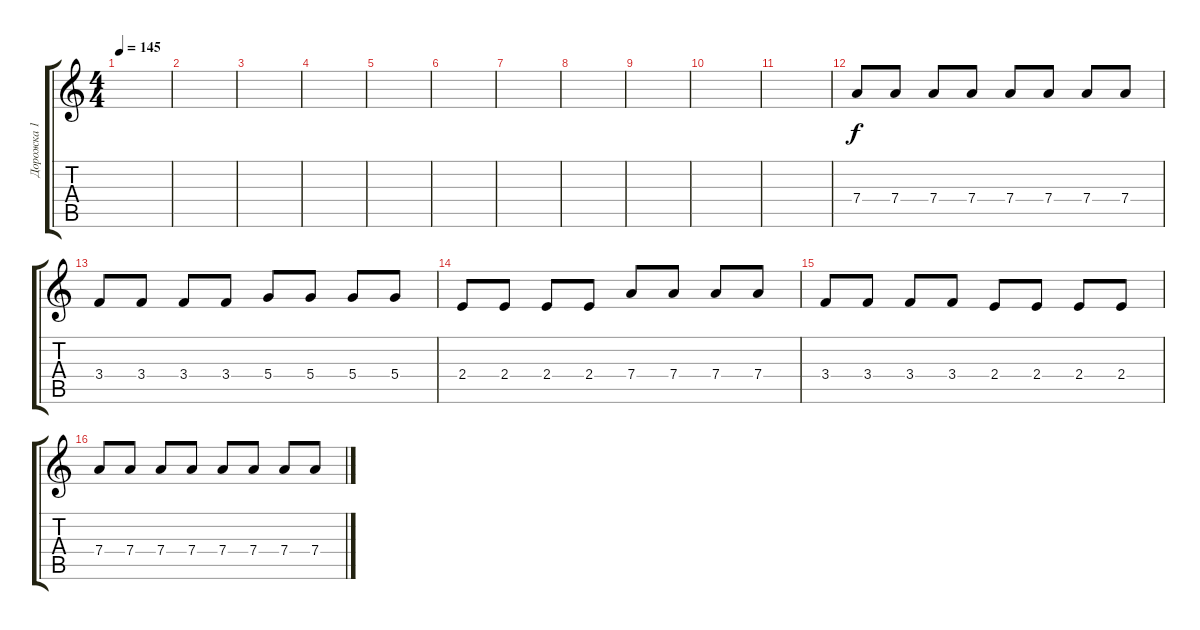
\track ("Дорожка 1" "Дорожка 1") {instrument distortionguitar}
\staff {score tabs}
\tuning (E4 B3 G3 D3 A2 E2) {hide}
\ts (4 4)
\tempo 145
\clef g2
\ks c
|
|
|
|
|
|
|
|
|
|
|
7.4.8 7.4.8 7.4.8 7.4.8 7.4.8 7.4.8 7.4.8 7.4.8 |
3.4.8 3.4.8 3.4.8 3.4.8 5.4.8 5.4.8 5.4.8 5.4.8 |
2.4.8 2.4.8 2.4.8 2.4.8 7.4.8 7.4.8 7.4.8 7.4.8 |
3.4.8 3.4.8 3.4.8 3.4.8 2.4.8 2.4.8 2.4.8 2.4.8 |
7.4.8 7.4.8 7.4.8 7.4.8 7.4.8 7.4.8 7.4.8 7.4.8
